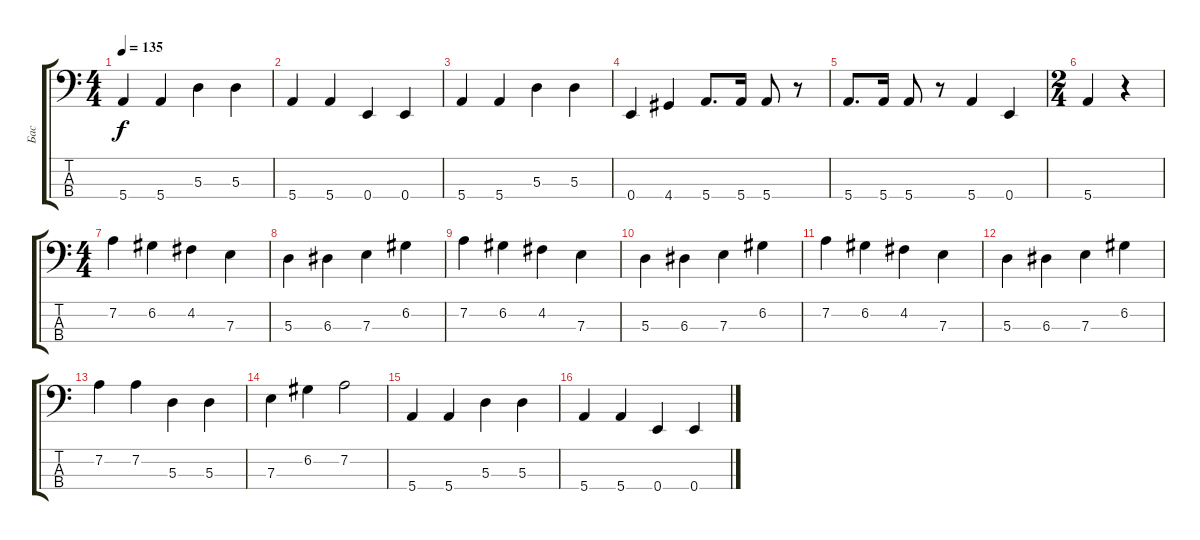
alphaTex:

\track ("Бас" "Бас") {instrument electricbasspick}
\staff {score tabs}
\tuning (G2 D2 A1 E1) {hide}
\ts (4 4)
\tempo 135
\clef f4
\ks c
5.4.4{dy f} 5.4.4 5.3.4 5.3.4 |
5.4.4 5.4.4 0.4.4 0.4.4 |
5.4.4 5.4.4 5.3.4 5.3.4 |
0.4.4 4.4.4 5.4.8{d} 5.4.16 5.4.8 r.8 |
5.4.8{d} 5.4.16 5.4.8 r.8 5.4.4 0.4.4 |
\ts (2 4)
5.4.4 r.4 |
\ts (4 4)
7.2.4 6.2.4 4.2.4 7.3.4 |
5.3.4 6.3.4 7.3.4 6.2.4 |
7.2.4 6.2.4 4.2.4 7.3.4 |
5.3.4 6.3.4 7.3.4 6.2.4 |
7.2.4 6.2.4 4.2.4 7.3.4 |
5.3.4 6.3.4 7.3.4 6.2.4 |
7.2.4 7.2.4 5.3.4 5.3.4 |
7.3.4 6.2.4 7.2.2 |
5.4.4 5.4.4 5.3.4 5.3.4 |
5.4.4 5.4.4 0.4.4 0.4.4
